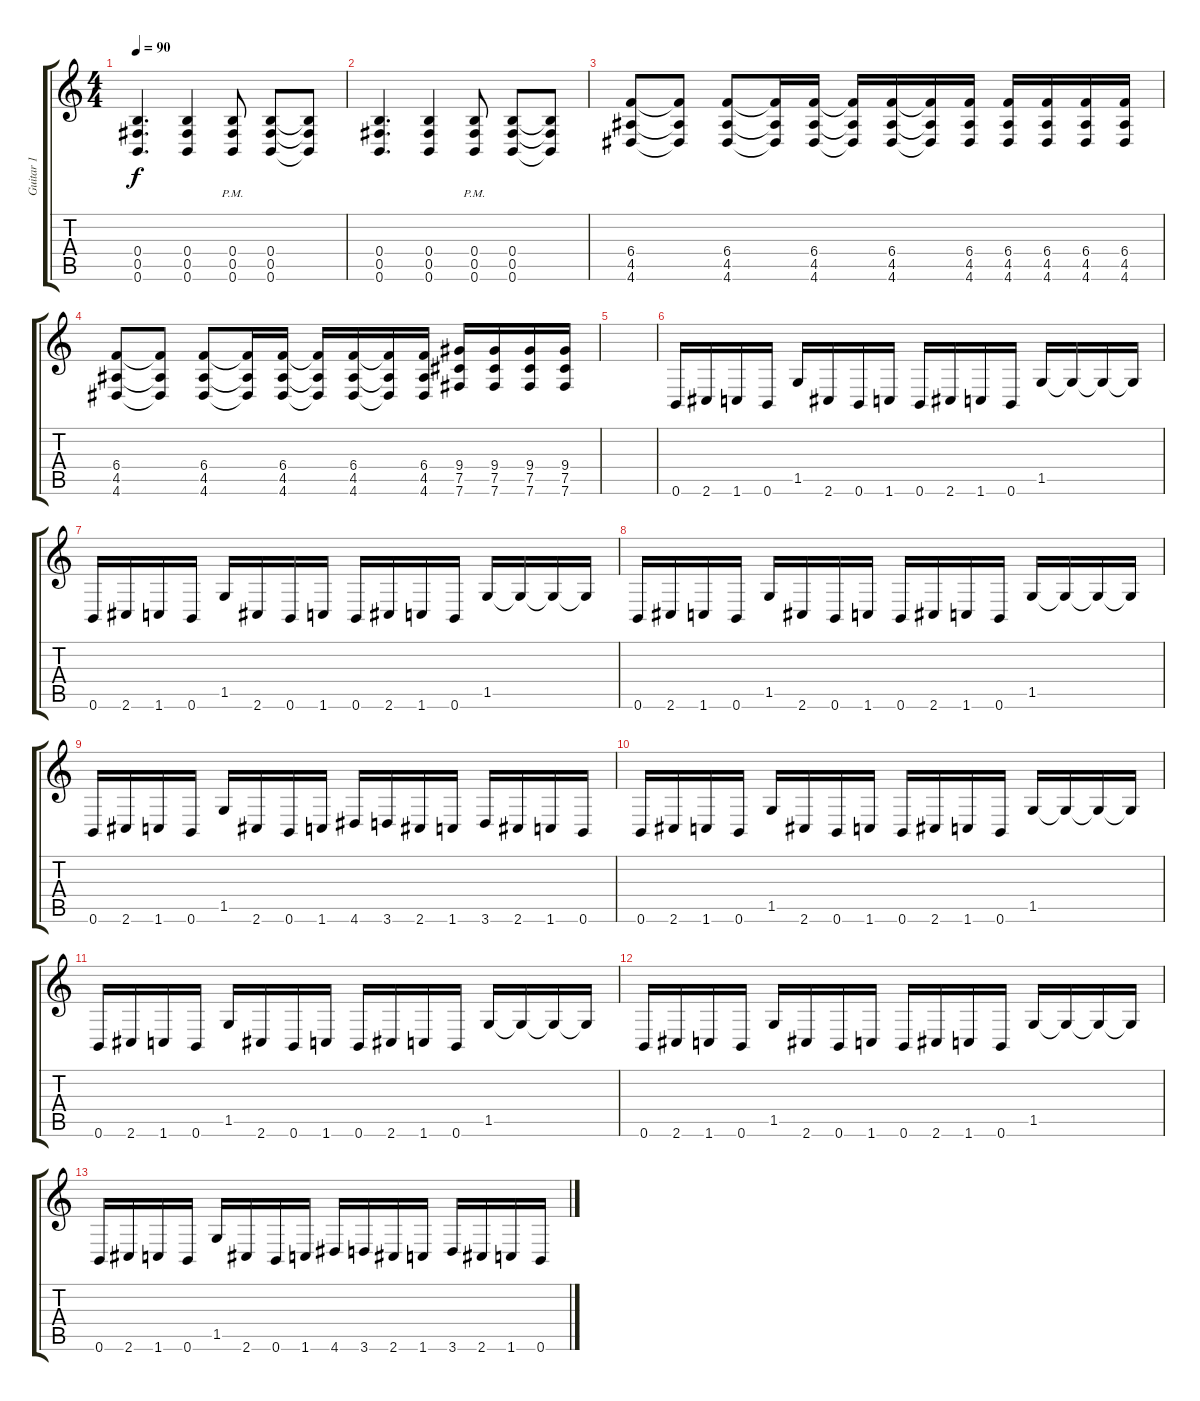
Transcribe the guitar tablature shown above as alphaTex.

\track ("Guitar 1" "Guitar 1") {instrument distortionguitar}
\staff {score tabs}
\tuning (Db4 Ab3 E3 B2 Gb2 B1) {hide}
\ts (4 4)
\tempo 90
\clef g2
\ks c
(0.4 0.5 0.6).4{d dy f} (0.4 0.5 0.6).4 (0.4 0.5 0.6{pm}).8 (0.4 0.5 0.6).8 (0.4{t} 0.5{t} 0.6{t}).8 |
(0.4 0.5 0.6).4{d} (0.4 0.5 0.6).4 (0.4 0.5 0.6{pm}).8 (0.4 0.5 0.6).8 (0.4{t} 0.5{t} 0.6{t}).8 |
(6.4 4.5 4.6).8 (6.4{t} 4.5{t} 4.6{t}).8 (6.4 4.5 4.6).8 (6.4{t} 4.5{t} 4.6{t}).16 (6.4 4.5 4.6).16 (6.4{t} 4.5{t} 4.6{t}).16 (6.4 4.5 4.6).16 (6.4{t} 4.5{t} 4.6{t}).16 (6.4 4.5 4.6).16 (6.4 4.5 4.6).16 (6.4 4.5 4.6).16 (6.4 4.5 4.6).16 (6.4 4.5 4.6).16 |
(6.4 4.5 4.6).8 (6.4{t} 4.5{t} 4.6{t}).8 (6.4 4.5 4.6).8 (6.4{t} 4.5{t} 4.6{t}).16 (6.4 4.5 4.6).16 (6.4{t} 4.5{t} 4.6{t}).16 (6.4 4.5 4.6).16 (6.4{t} 4.5{t} 4.6{t}).16 (6.4 4.5 4.6).16 (9.4 7.5 7.6).16 (9.4 7.5 7.6).16 (9.4 7.5 7.6).16 (9.4 7.5 7.6).16 |
|
0.6.16 2.6.16 1.6.16 0.6.16 1.5.16 2.6.16 0.6.16 1.6.16 0.6.16 2.6.16 1.6.16 0.6.16 1.5.16 1.5{t}.16 1.5{t}.16 1.5{t}.16 |
0.6.16 2.6.16 1.6.16 0.6.16 1.5.16 2.6.16 0.6.16 1.6.16 0.6.16 2.6.16 1.6.16 0.6.16 1.5.16 1.5{t}.16 1.5{t}.16 1.5{t}.16 |
0.6.16 2.6.16 1.6.16 0.6.16 1.5.16 2.6.16 0.6.16 1.6.16 0.6.16 2.6.16 1.6.16 0.6.16 1.5.16 1.5{t}.16 1.5{t}.16 1.5{t}.16 |
0.6.16 2.6.16 1.6.16 0.6.16 1.5.16 2.6.16 0.6.16 1.6.16 4.6.16 3.6.16 2.6.16 1.6.16 3.6.16 2.6.16 1.6.16 0.6.16 |
0.6.16 2.6.16 1.6.16 0.6.16 1.5.16 2.6.16 0.6.16 1.6.16 0.6.16 2.6.16 1.6.16 0.6.16 1.5.16 1.5{t}.16 1.5{t}.16 1.5{t}.16 |
0.6.16 2.6.16 1.6.16 0.6.16 1.5.16 2.6.16 0.6.16 1.6.16 0.6.16 2.6.16 1.6.16 0.6.16 1.5.16 1.5{t}.16 1.5{t}.16 1.5{t}.16 |
0.6.16 2.6.16 1.6.16 0.6.16 1.5.16 2.6.16 0.6.16 1.6.16 0.6.16 2.6.16 1.6.16 0.6.16 1.5.16 1.5{t}.16 1.5{t}.16 1.5{t}.16 |
0.6.16 2.6.16 1.6.16 0.6.16 1.5.16 2.6.16 0.6.16 1.6.16 4.6.16 3.6.16 2.6.16 1.6.16 3.6.16 2.6.16 1.6.16 0.6.16
